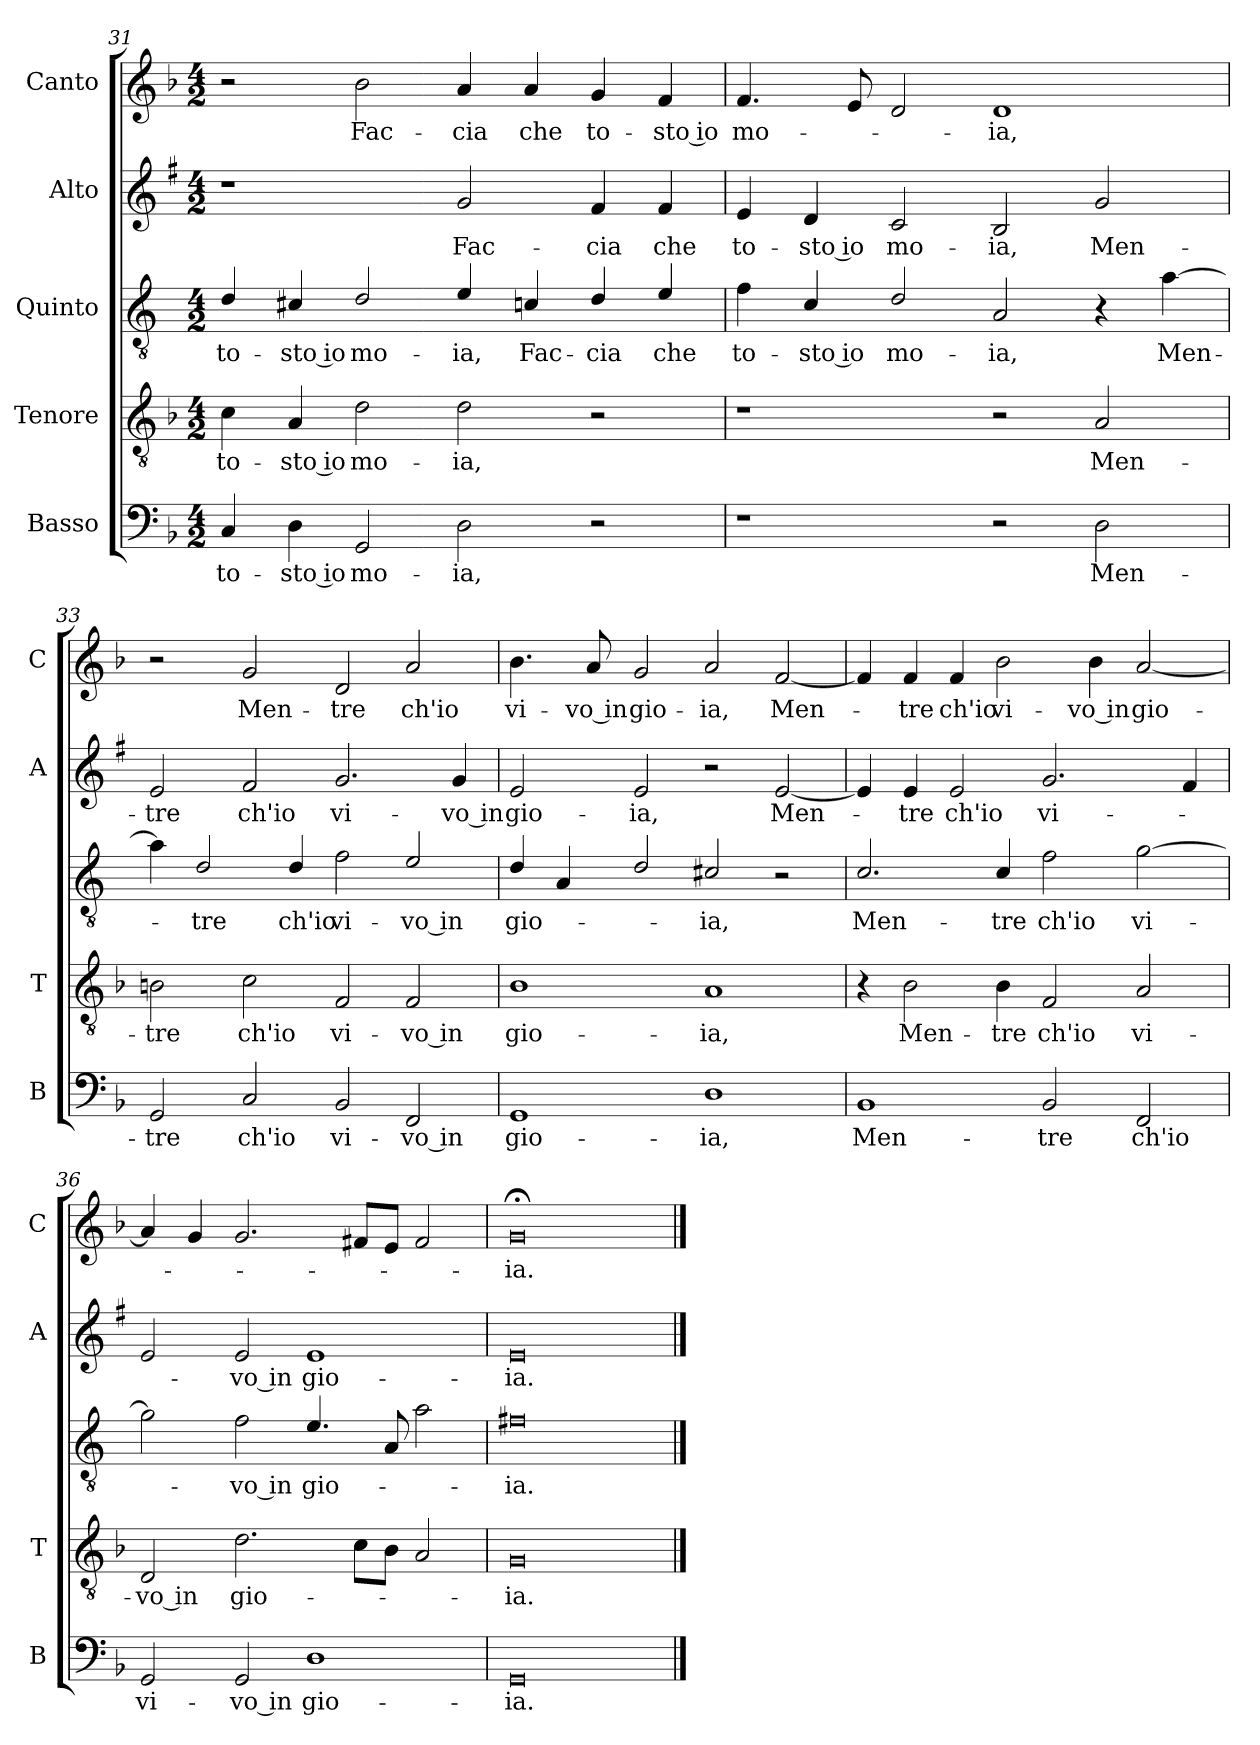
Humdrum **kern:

**kern	**text	**kern	**text	**kern	**text	**kern	**text	**kern	**text
*part5	*part5	*part4	*part4	*part3	*part3	*part2	*part2	*part1	*part1
*staff5	*staff5	*staff4	*staff4	*staff3	*staff3	*staff2	*staff2	*staff1	*staff1
*I"Basso	*	*I"Tenore	*	*I"Quinto	*	*I"Alto	*	*I"Canto	*
*I'B	*	*I'T	*	*	*	*I'A	*	*I'C	*
!!LO:PB:g=z
*clefF4	*	*clefGv2	*	*clefGv2	*	*clefG2	*	*clefG2	*
*	*	*	*	*ITrd4c7	*	*ITrd1c2	*	*	*
*k[b-]	*	*k[b-]	*	*k[b-]	*	*k[b-]	*	*k[b-]	*
*F:	*	*F:	*	*F:	*	*F:	*	*F:	*
*M4/2	*	*M4/2	*	*M4/2	*	*M4/2	*	*M4/2	*
=31	=31	=31	=31	=31	=31	=31	=31	=31	=31
!	!LO:LY:b	!	!LO:LY:b	!	!LO:LY:b	!	!	!	!
4C/	to-	4c\	to-	4G/	to-	1r	.	2r	.
!	!LO:LY:b	!	!LO:LY:b	!	!LO:LY:b	!	!	!	!
4D\	-sto io	4A/	-sto io	4F#X/	-sto io	.	.	.	.
!	!LO:LY:b	!	!LO:LY:b	!	!LO:LY:b	!	!	!	!LO:LY:b
2GG/	mo-	2d\	mo-	2G/	mo-	.	.	2b-\	Fac-
!	!LO:LY:b	!	!LO:LY:b	!	!LO:LY:b	!	!LO:LY:b	!	!LO:LY:b
2D\	-ia,	2d\	-ia,	4A/	-ia,	2f/	Fac-	4a/	-cia
!	!	!	!	!	!LO:LY:b	!	!	!	!LO:LY:b
.	.	.	.	4Fn/	Fac-	.	.	4a/	che
!	!	!	!	!	!LO:LY:b	!	!LO:LY:b	!	!LO:LY:b
2r	.	2r	.	4G/	-cia	4e/	-cia	4g/	to-
!	!	!	!	!	!LO:LY:b	!	!LO:LY:b	!	!LO:LY:b
.	.	.	.	4A/	che	4e/	che	4f/	-sto io
=32	=32	=32	=32	=32	=32	=32	=32	=32	=32
!	!	!	!	!	!LO:LY:b	!	!LO:LY:b	!	!LO:LY:b
1r	.	1r	.	4B-\	to-	4d/	to-	4.f/	mo-
!	!	!	!	!	!LO:LY:b	!	!LO:LY:b	!	!
.	.	.	.	4F/	-sto io	4c/	-sto io	.	.
.	.	.	.	.	.	.	.	8e/	.
!	!	!	!	!	!LO:LY:b	!	!LO:LY:b	!	!
.	.	.	.	2G/	mo-	2B-/	mo-	2d/	.
!	!	!	!	!	!LO:LY:b	!	!LO:LY:b	!	!LO:LY:b
2r	.	2r	.	2D/	-ia,	2A/	-ia,	1d	-ia,
!	!LO:LY:b	!	!LO:LY:b	!	!	!	!LO:LY:b	!	!
2D\	Men-	2A/	Men-	4r	.	2f/	Men-	.	.
!	!	!	!	!	!LO:LY:b	!	!	!	!
.	.	.	.	[4d\	Men-	.	.	.	.
=33	=33	=33	=33	=33	=33	=33	=33	=33	=33
!	!LO:LY:b	!	!LO:LY:b	!	!	!	!LO:LY:b	!	!
2GG/	-tre	2Bn\	-tre	4d\]	.	2d/	-tre	2r	.
!	!	!	!	!	!LO:LY:b	!	!	!	!
.	.	.	.	2G/	-tre	.	.	.	.
!	!LO:LY:b	!	!LO:LY:b	!	!	!	!LO:LY:b	!	!LO:LY:b
2C/	ch'io	2c\	ch'io	.	.	2e/	ch'io	2g/	Men-
!	!	!	!	!	!LO:LY:b	!	!	!	!
.	.	.	.	4G/	ch'io	.	.	.	.
!	!LO:LY:b	!	!LO:LY:b	!	!LO:LY:b	!	!LO:LY:b	!	!LO:LY:b
2BB-/	vi-	2F/	vi-	2B-\	vi-	2.f/	vi-	2d/	-tre
!	!LO:LY:b	!	!LO:LY:b	!	!LO:LY:b	!	!	!	!LO:LY:b
2FF/	-vo in	2F/	-vo in	2A/	-vo in	.	.	2a/	ch'io
!	!	!	!	!	!	!	!LO:LY:b	!	!
.	.	.	.	.	.	4f/	-vo in	.	.
=34	=34	=34	=34	=34	=34	=34	=34	=34	=34
!	!LO:LY:b	!	!LO:LY:b	!	!LO:LY:b	!	!LO:LY:b	!	!LO:LY:b
1GG	gio-	1B-	gio-	4G/	gio-	2d/	gio-	4.b-\	vi-
.	.	.	.	4D/	.	.	.	.	.
!	!	!	!	!	!	!	!	!	!LO:LY:b
.	.	.	.	.	.	.	.	8a/	-vo in
!	!	!	!	!	!	!	!LO:LY:b	!	!LO:LY:b
.	.	.	.	2G/	.	2d/	-ia,	2g/	gio-
!	!LO:LY:b	!	!LO:LY:b	!	!LO:LY:b	!	!	!	!LO:LY:b
1D	-ia,	1A	-ia,	2F#X/	-ia,	2r	.	2a/	-ia,
!	!	!	!	!	!	!	!LO:LY:b	!	!LO:LY:b
.	.	.	.	2r	.	[2d/	Men-	[2f/	Men-
!!LO:LB:g=z
=35	=35	=35	=35	=35	=35	=35	=35	=35	=35
!	!LO:LY:b	!	!	!	!LO:LY:b	!	!	!	!
1BB-	Men-	4r	.	2.F/	Men-	4d/]	.	4f/]	.
!	!	!	!LO:LY:b	!	!	!	!LO:LY:b	!	!LO:LY:b
.	.	2B-\	Men-	.	.	4d/	-tre	4f/	-tre
!	!	!	!	!	!	!	!LO:LY:b	!	!LO:LY:b
.	.	.	.	.	.	2d/	ch'io	4f/	ch'io
!	!	!	!LO:LY:b	!	!LO:LY:b	!	!	!	!LO:LY:b
.	.	4B-\	-tre	4F/	-tre	.	.	2b-\	vi-
!	!LO:LY:b	!	!LO:LY:b	!	!LO:LY:b	!	!LO:LY:b	!	!
2BB-/	-tre	2F/	ch'io	2B-\	ch'io	2.f/	vi-	.	.
!	!	!	!	!	!	!	!	!	!LO:LY:b
.	.	.	.	.	.	.	.	4b-\	-vo in
!	!LO:LY:b	!	!LO:LY:b	!	!LO:LY:b	!	!	!	!LO:LY:b
2FF/	ch'io	2A/	vi-	[2c\	vi-	.	.	[2a/	gio-
.	.	.	.	.	.	4e/	.	.	.
=36	=36	=36	=36	=36	=36	=36	=36	=36	=36
!	!LO:LY:b	!	!LO:LY:b	!	!	!	!	!	!
2GG/	vi-	2D/	-vo in	2c\]	.	2d/	.	4a/]	.
.	.	.	.	.	.	.	.	4g/	.
!	!LO:LY:b	!	!LO:LY:b	!	!LO:LY:b	!	!LO:LY:b	!	!
2GG/	-vo in	2.d\	gio-	2B-\	-vo in	2d/	-vo in	2.g/	.
!	!LO:LY:b	!	!	!	!LO:LY:b	!	!LO:LY:b	!	!
1D	gio-	.	.	4.A/	gio-	1d	gio-	.	.
.	.	8c\L	.	.	.	.	.	8f#X/L	.
.	.	8B-\J	.	8D/	.	.	.	8e/J	.
.	.	2A/	.	2d\	.	.	.	2f#/	.
=37	=37	=37	=37	=37	=37	=37	=37	=37	=37
!	!LO:LY:b	!	!LO:LY:b	!	!LO:LY:b	!	!LO:LY:b	!	!LO:LY:b
0GG	-ia.	0G	-ia.	0Bn	-ia.	0d	-ia.	0g;<	-ia.
==	==	==	==	==	==	==	==	==	==
*-	*-	*-	*-	*-	*-	*-	*-	*-	*-
